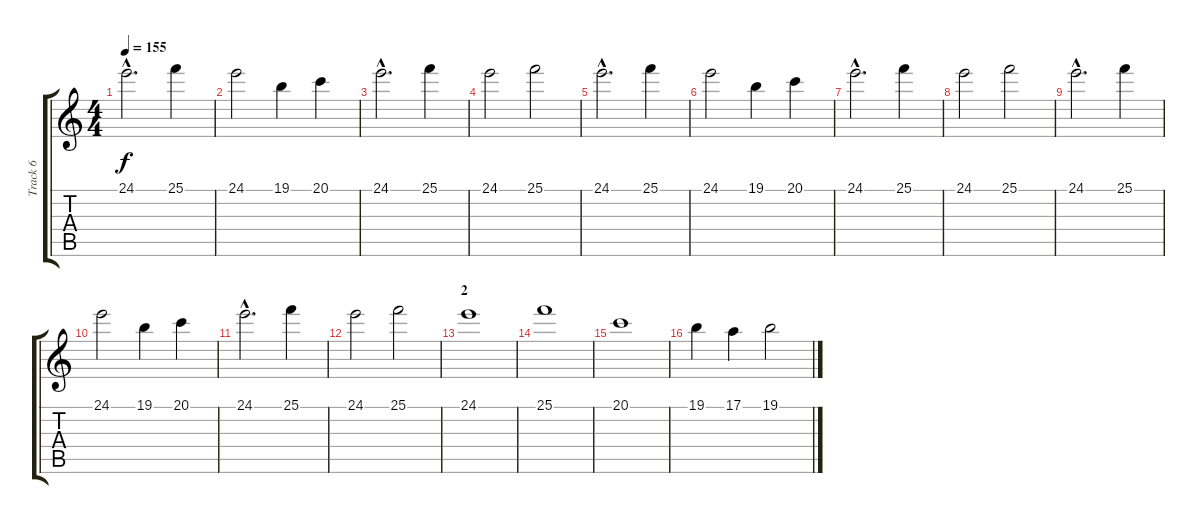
\track ("Track 6" "Track 6") {instrument piccolo}
\staff {score tabs}
\tuning (E4 B3 G3 D3 A2 E2) {hide}
\ts (4 4)
\tempo 155
\clef g2
\ks c
24.1{hac}.2{d dy f} 25.1.4 |
24.1.2 19.1.4 20.1.4 |
24.1{hac}.2{d} 25.1.4 |
24.1.2 25.1.2 |
24.1{hac}.2{d} 25.1.4 |
24.1.2 19.1.4 20.1.4 |
24.1{hac}.2{d} 25.1.4 |
24.1.2 25.1.2 |
24.1{hac}.2{d} 25.1.4 |
24.1.2 19.1.4 20.1.4 |
24.1{hac}.2{d} 25.1.4 |
24.1.2 25.1.2 |
\section ("" "2")
24.1.1 |
25.1.1 |
20.1.1 |
19.1.4 17.1.4 19.1.2
